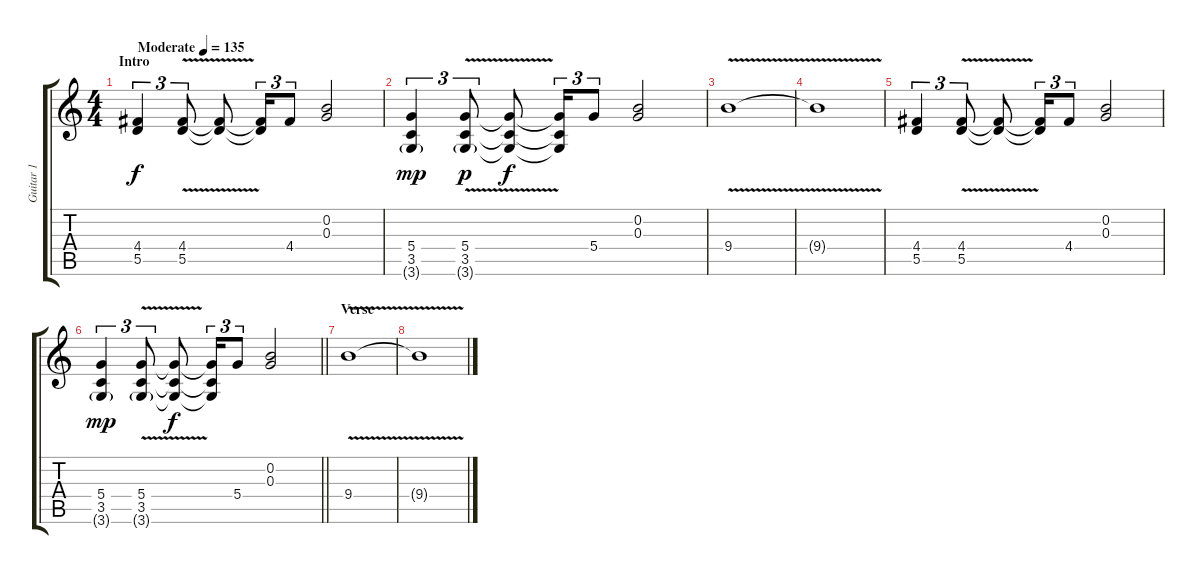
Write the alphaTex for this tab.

\track ("Guitar 1" "Guitar 1") {instrument electricguitarjazz}
\staff {score tabs}
\tuning (E4 B3 G3 D3 A2 E2) {hide}
\ts (4 4)
\section ("" "Intro")
\tempo (135 "Moderate")
\clef g2
\ks c
(4.4 5.5).4{tu (3 2) dy f instrument electricguitarjazz} (4.4 5.5{v}).8{tu (3 2)} (4.4{t} 5.5{t}).8 (4.4{t} 5.5{t}).16{tu (3 2)} 4.4.8{tu (3 2)} (0.2 0.3).2 |
(5.4 3.5 3.6{g}).4{tu (3 2) dy mp} (5.4{v} 3.5{v} 3.6{v g}).8{tu (3 2) dy p} (5.4{t} 3.5{t} 3.6{t}).8{dy f} (5.4{t} 3.5{t} 3.6{t}).16{tu (3 2)} 5.4.8{tu (3 2)} (0.2 0.3).2 |
9.4{v}.1 |
9.4{t}.1 |
(4.4 5.5).4{tu (3 2)} (4.4{v} 5.5{v}).8{tu (3 2)} (4.4{t} 5.5{t}).8 (4.4{t} 5.5{t}).16{tu (3 2)} 4.4.8{tu (3 2)} (0.2 0.3).2 |
\barLineRight lightlight
(5.4 3.5 3.6{g}).4{tu (3 2) dy mp} (5.4{v} 3.5{v} 3.6{v g}).8{tu (3 2)} (5.4{t} 3.5{t} 3.6{t}).8{dy f} (5.4{t} 3.5{t} 3.6{t}).16{tu (3 2)} 5.4.8{tu (3 2)} (0.2 0.3).2 |
\section ("" "Verse")
9.4{v}.1 |
9.4{t}.1
